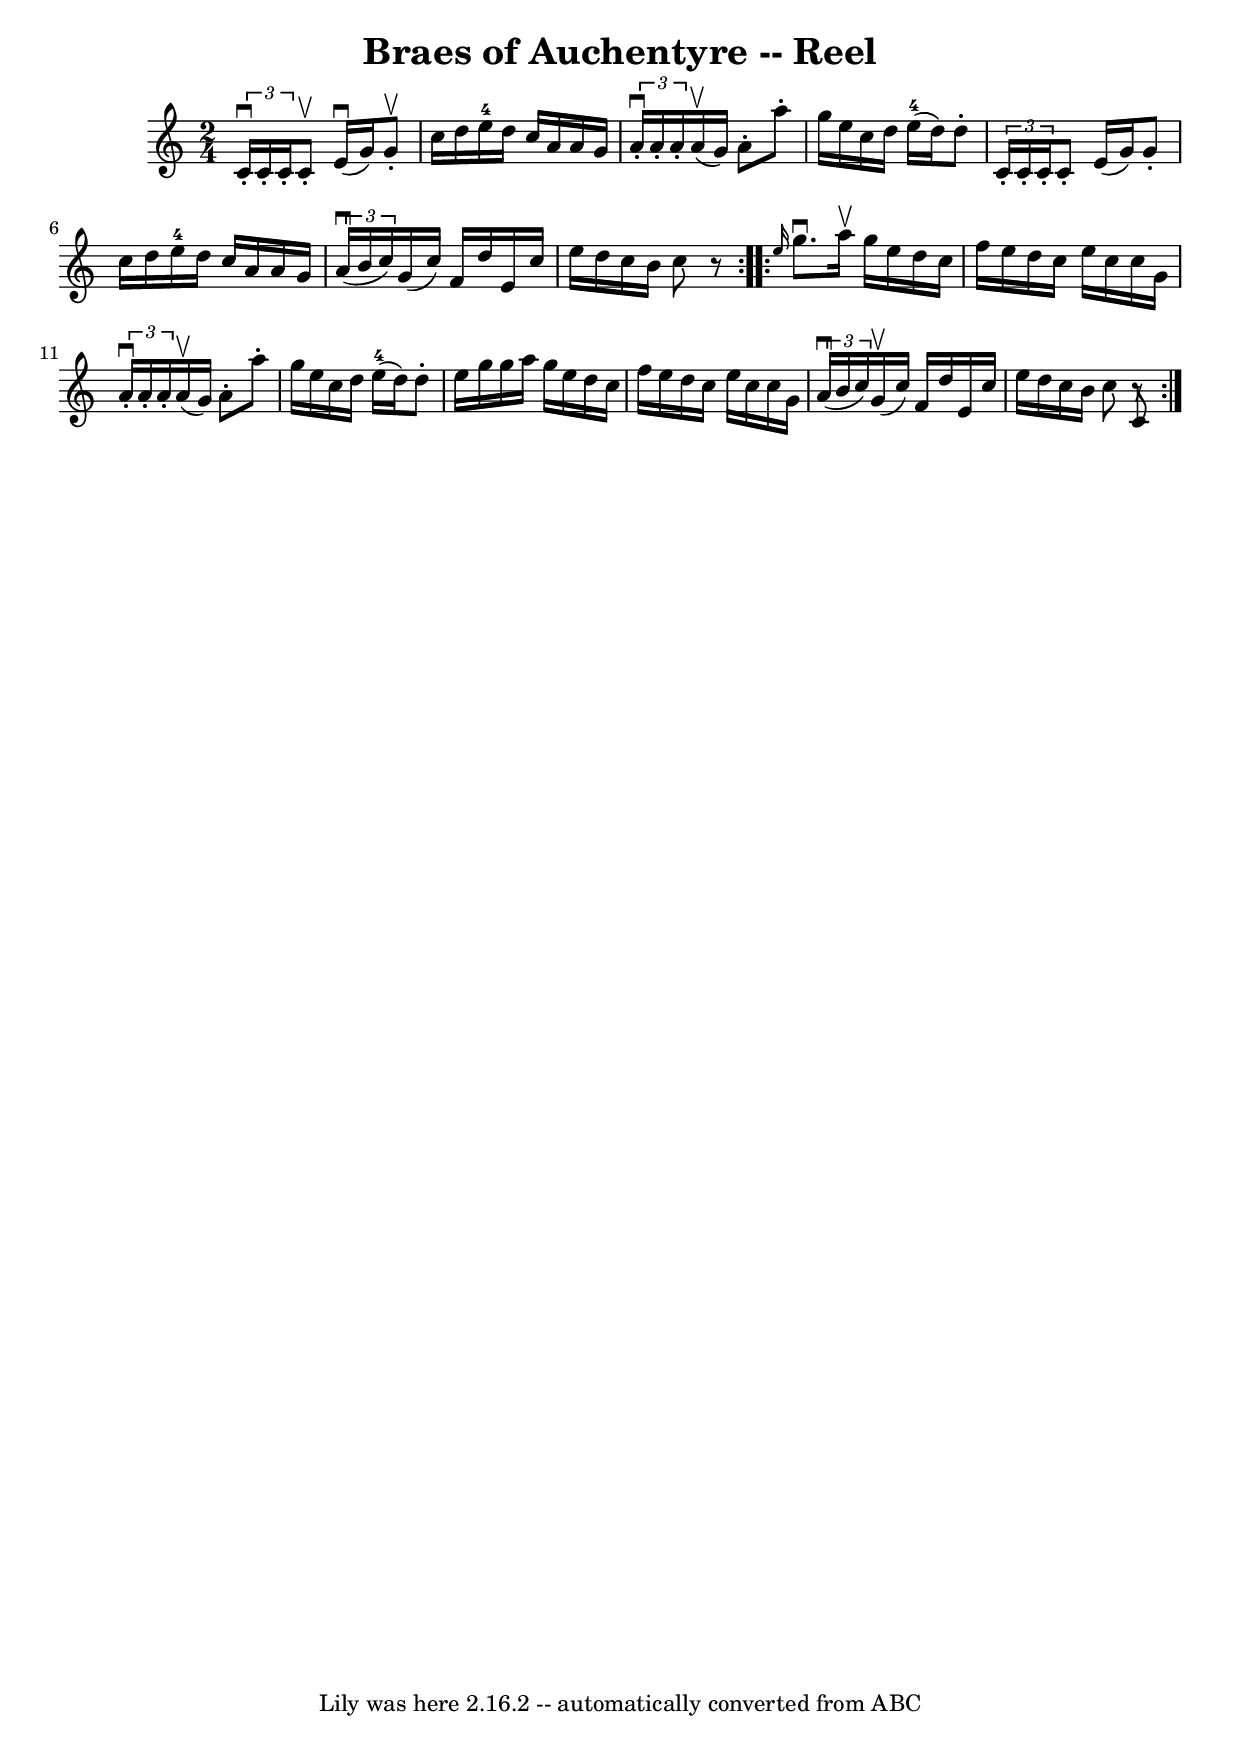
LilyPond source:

\version "2.7.40"
\include "Mammoth.ily"
\header {
	book = "Ryan's Mammoth Collection"
	crossRefNumber = "1"
	footnotes = "\\\\315"
	origin = "SCOTCH."
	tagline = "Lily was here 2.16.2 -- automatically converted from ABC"
	title = "Braes of Auchentyre -- Reel"
}
voicedefault =  {
\set Score.defaultBarType = "empty"

\repeat volta 2 {
\time 2/4 \key c \major   \times 2/3 { c'16^\downbow-. c'16 -. c'16 -. } 
 c'8^\upbow-. e'16^\downbow(g'16) g'8^\upbow-.   |
 c''16 
 d''16 e''16-4 d''16 c''16 a'16 a'16 g'16    |
   
\times 2/3 { a'16^\downbow-. a'16 -. a'16 -. } a'16^\upbow(g'16  
-) a'8 -. a''8 -.   |
 g''16 e''16 c''16 d''16      
e''16-4(d''16) d''8 -.   |
     \times 2/3 { c'16 -. c'16 
-. c'16 -. } c'8 -. e'16 (g'16) g'8 -.   |
 c''16    
d''16 e''16-4 d''16 c''16 a'16 a'16 g'16    |
   
\times 2/3 { a'16^\downbow(b'16 c''16) } g'16 (c''16)   
f'16 d''16 e'16 c''16    |
 e''16 d''16 c''16 b'16  
 c''8    r8   }     \repeat volta 2 { \grace { e''16  } g''8.^\downbow   
a''16^\upbow g''16 e''16 d''16 c''16    |
 f''16 e''16   
 d''16 c''16 e''16 c''16 c''16 g'16    |
   \times 2/3 {   
a'16^\downbow-. a'16 -. a'16 -. } a'16^\upbow(g'16) a'8 -.   
a''8 -.   |
 g''16 e''16 c''16 d''16 e''16-4(
d''16) d''8 -.   |
 e''16 g''16 g''16 a''16 g''16    
e''16 d''16 c''16    |
 f''16 e''16 d''16 c''16 e''16 
 c''16 c''16 g'16    |
   \times 2/3 { a'16^\downbow(b'16   
 c''16) } g'16^\upbow(c''16) f'16 d''16 e'16 c''16    
|
 e''16 d''16 c''16 b'16 c''8  << c'8    r8  >>   }   
}

\score{
    <<

	\context Staff="default"
	{
	    \voicedefault 
	}

    >>
	\layout {
	}
	\midi {}
}
